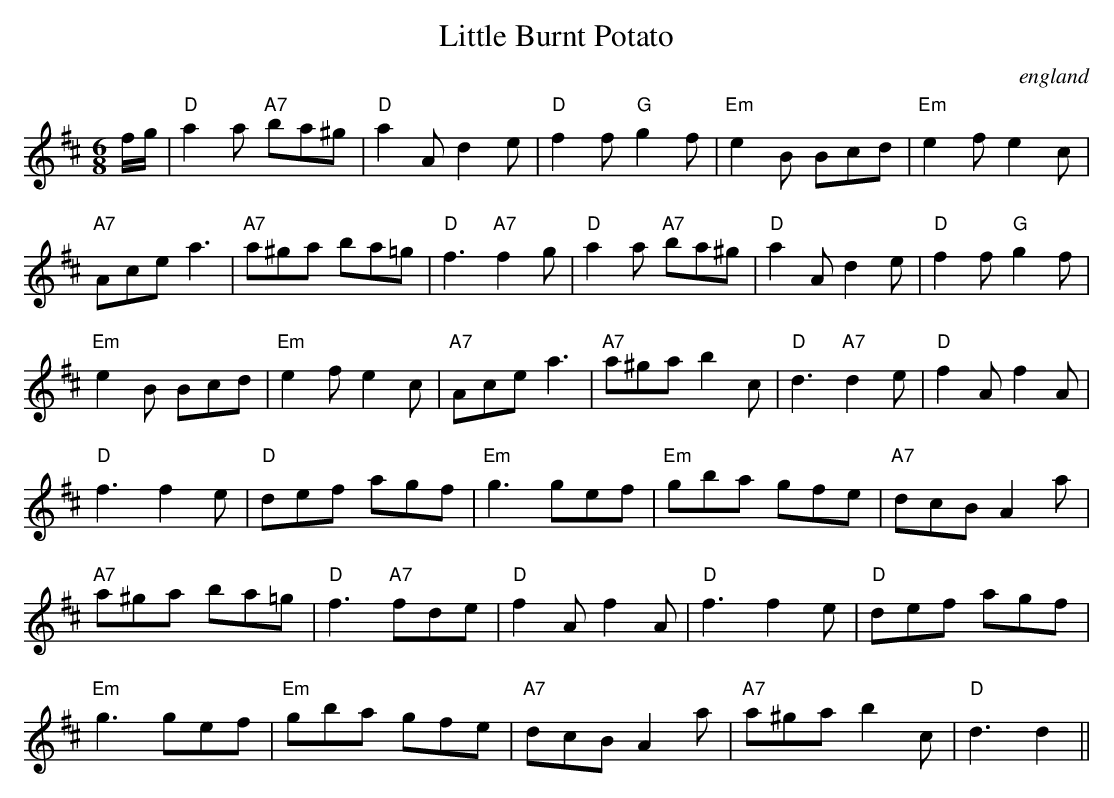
X:1
T:Little Burnt Potato
O:england
M:6/8
K:D
f/2g/2|"D"a2a "A7"ba^g|"D"a2A d2e|"D"f2f "G"g2f|"Em"e2B Bcd|"Em"e2f e2c|
"A7"Ace a3|"A7"a^ga ba=g|"D"f3 "A7"f2g|"D"a2a "A7"ba^g|"D"a2A d2e|\
"D"f2f "G"g2f|
"Em"e2B Bcd|"Em"e2f e2c|"A7"Ace a3|"A7"a^ga b2c|"D"d3 "A7"d2e|"D"f2A f2A|
"D"f3 f2e|"D"def agf|"Em"g3 gef|"Em"gba gfe|"A7"dcB A2a|
"A7"a^ga ba=g|"D"f3 "A7"fde|"D"f2A f2A|"D"f3 f2e|"D"def agf|
"Em"g3 gef|"Em"gba gfe|"A7"dcB A2a|"A7"a^ga b2c|"D"d3 d2||
